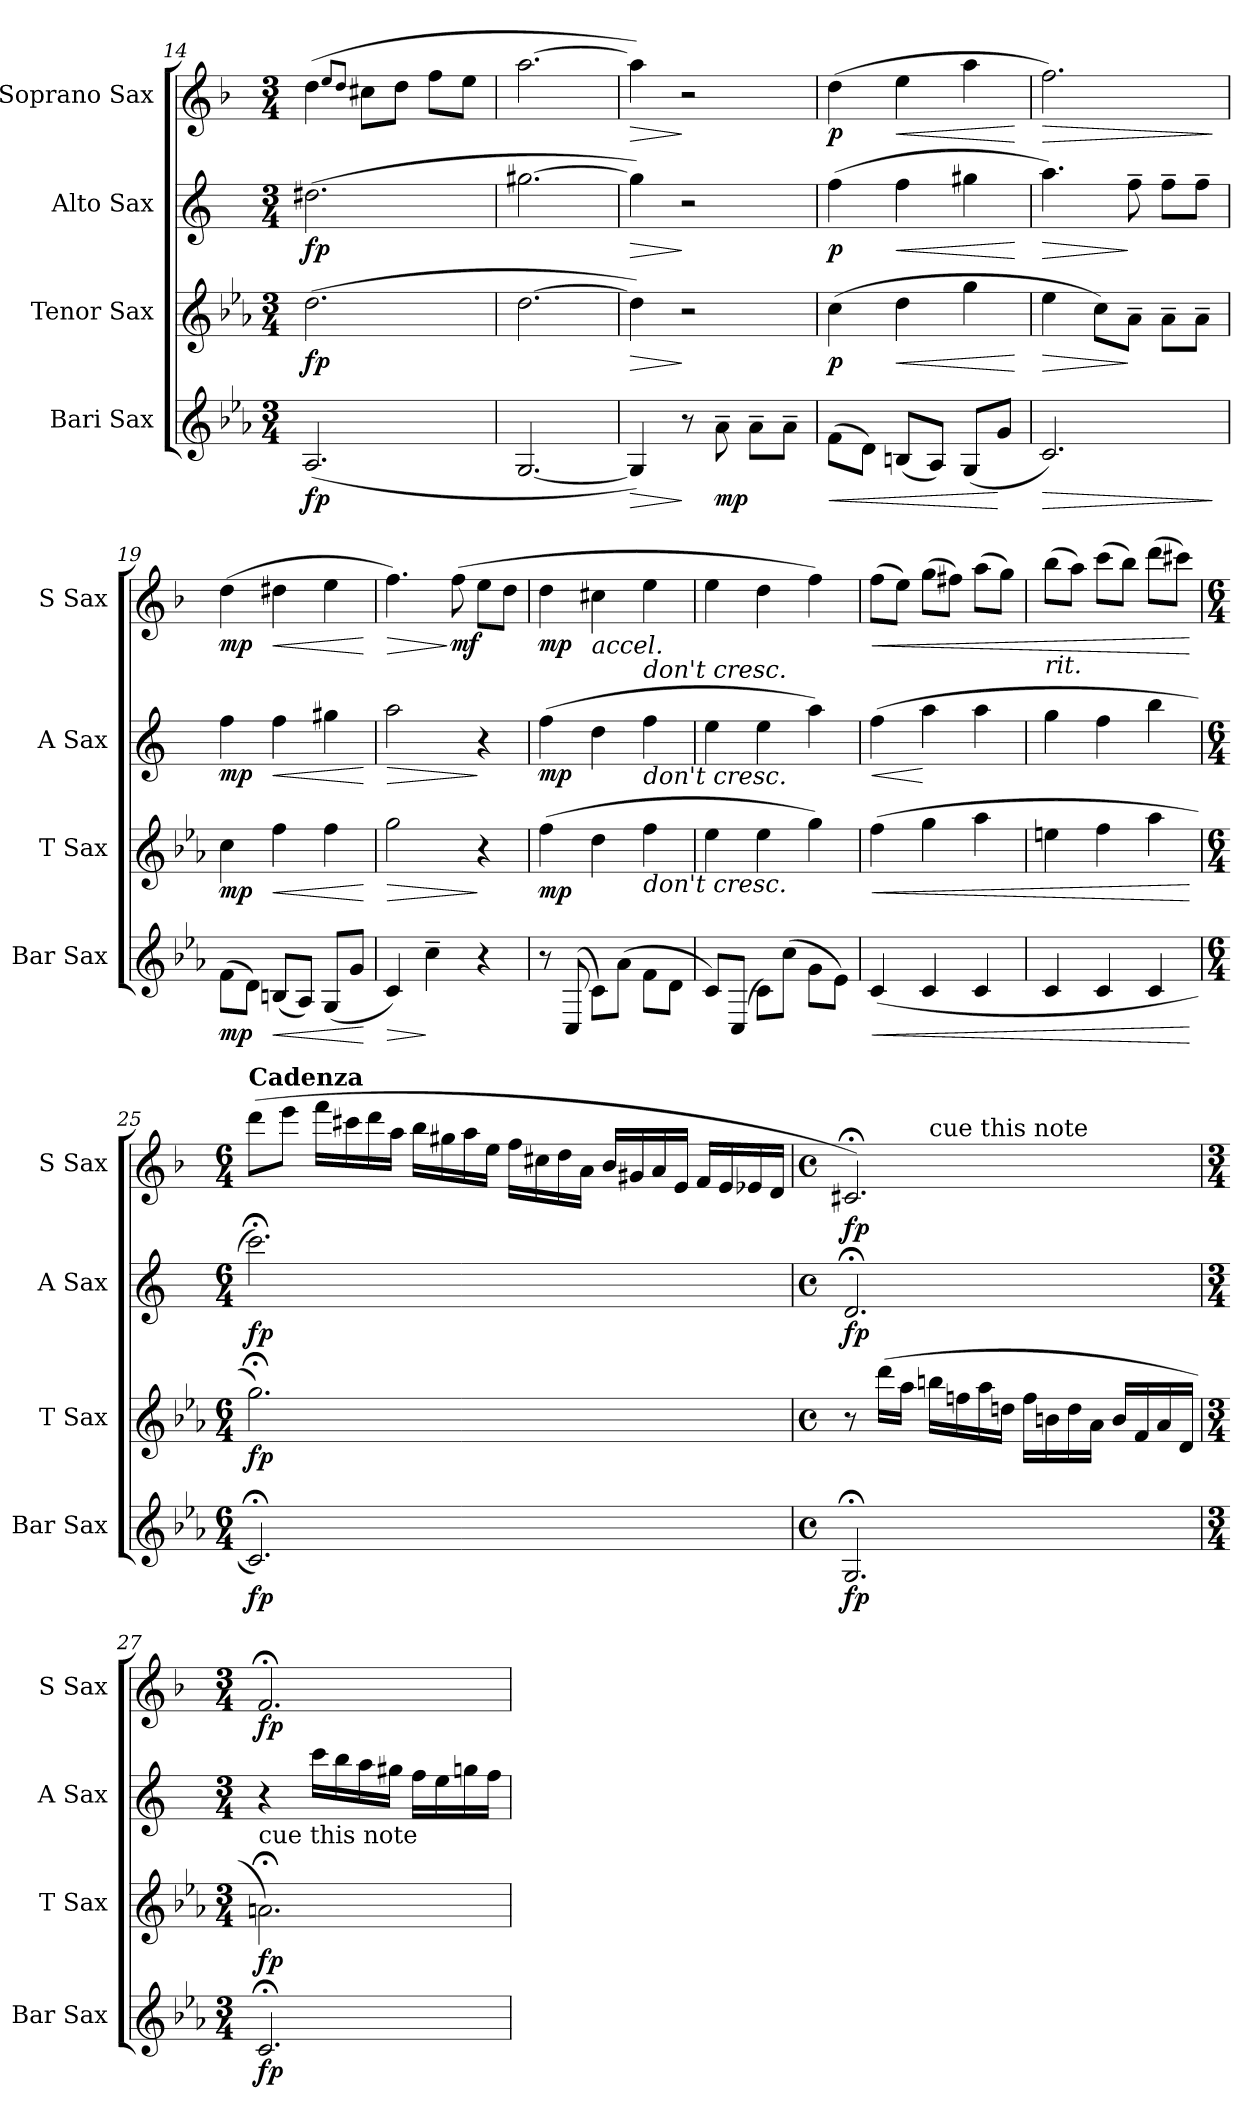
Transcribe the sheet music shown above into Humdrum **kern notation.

**kern	**dynam	**kern	**dynam	**kern	**dynam	**kern	**dynam
*part4	*part4	*part3	*part3	*part2	*part2	*part1	*part1
*staff4	*staff4	*staff3	*staff3	*staff2	*staff2	*staff1	*staff1
*I"Bari Sax	*	*I"Tenor Sax	*	*I"Alto Sax	*	*I"Soprano Sax	*
*I'Bar Sax	*	*I'T Sax	*	*I'A Sax	*	*I'S Sax	*
*clefG2	*	*clefG2	*	*clefG2	*	*clefG2	*
*ITrd12c21	*	*ITrd8c14	*	*ITrd5c9	*	*ITrd1c2	*
*k[b-e-a-]	*	*k[b-e-a-]	*	*k[b-e-a-]	*	*k[b-e-a-]	*
*E-:	*	*E-:	*	*E-:	*	*E-:	*
*M3/4	*	*M3/4	*	*M3/4	*	*M3/4	*
=14	=14	=14	=14	=14	=14	=14	=14
!	!LO:DY:b	!	!LO:DY:b	!	!LO:DY:b	!	!
(<2.AA-/	fp	(>2.d\	fp	(>2.f#X\	fp	(>4cc\	.
.	.	.	.	.	.	8qdd/L	.
.	.	.	.	.	.	8qcc/J	.
.	.	.	.	.	.	8bn\L	.
.	.	.	.	.	.	8cc\J	.
.	.	.	.	.	.	8ee-\L	.
.	.	.	.	.	.	8dd\J	.
=15	=15	=15	=15	=15	=15	=15	=15
[2.GG/	.	[2.d\	.	[2.bn\	.	[2.gg\	.
!!LO:PB:g=z
=16	=16	=16	=16	=16	=16	=16	=16
!	!LO:HP:b	!	!LO:HP:b	!	!LO:HP:b	!	!LO:HP:b
4GG/])	>	4d\])	>	4b\])	>	4gg\])	>
8r	]	2r	]	2r	]	2r	]
!	!LO:DY:b	!	!	!	!	!	!
8A-~>\	mp	.	.	.	.	.	.
8A-~>\L	.	.	.	.	.	.	.
8A-~>\J	.	.	.	.	.	.	.
=17	=17	=17	=17	=17	=17	=17	=17
!	!LO:HP:b	!	!LO:DY:b	!	!LO:DY:b	!	!LO:DY:b
(>8F\L	<	(>4c\	p	(>4a-\	p	(>4cc\	p
8D\J)	.	.	.	.	.	.	.
!	!	!	!LO:HP:b	!	!LO:HP:b	!	!LO:HP:b
(<8BBn/L	.	4d\	<	4a-\	<	4dd\	<
8AA-/J)	.	.	.	.	.	.	.
(<8GG/L	.	4g\	.	4bn\	.	4gg\	.
8G/J	[	.	.	.	.	.	.
.	.	.	[	.	[	.	[
=18	=18	=18	=18	=18	=18	=18	=18
!	!LO:HP:b	!	!LO:HP:b	!	!LO:HP:b	!	!LO:HP:b
2.C/)	>	4e-\	>	4.cc\)	>	2.ee-\)	>
.	.	8c\L)	.	.	.	.	.
.	.	8A-~>\J	]	8a-~>\	]	.	.
.	.	8A-~>\L	.	8a-~>\L	.	.	.
.	.	8A-~>\J	.	8a-~>\J	.	.	.
.	]	.	.	.	.	.	]
=19	=19	=19	=19	=19	=19	=19	=19
!	!LO:DY:b	!	!LO:DY:b	!	!LO:DY:b	!	!LO:DY:b
(>8F\L	mp	4c\	mp	4a-\	mp	(>4cc\	mp
8D\J)	.	.	.	.	.	.	.
!	!LO:HP:b	!	!LO:HP:b	!	!LO:HP:b	!	!LO:HP:b
(<8BBn/L	<	4f\	<	4a-\	<	4cc#X\	<
8AA-/J)	.	.	.	.	.	.	.
(<8GG/L	.	4f\	.	4bn\	.	4dd\	.
8G/J	.	.	.	.	.	.	.
.	[	.	[	.	[	.	[
=20	=20	=20	=20	=20	=20	=20	=20
!	!LO:HP:b	!	!LO:HP:b	!	!LO:HP:b	!	!LO:HP:b
4C/)	>	2g\	>	2cc\	>	4.ee-\)	>
4c~>\	]	.	.	.	.	.	.
!	!	!	!	!	!	!	!LO:DY:n=1:b
.	.	.	.	.	.	(>8ee-\	] mf
4r	.	4r	]	4r	]	8dd\L	.
.	.	.	.	.	.	8cc\J	.
=21	=21	=21	=21	=21	=21	=21	=21
!	!	!	!LO:DY:b	!	!LO:DY:b	!	!LO:DY:b
8r	.	(>4f\	mp	(>4a-\	mp	4cc\	mp
(8CC/	.	.	.	.	.	.	.
!	!	!	!	!	!	!LO:TX:b:i:t=accel.	!
8C\L)	.	4d\	.	4f\	.	4bn\	.
(>8A-\J	.	.	.	.	.	.	.
!	!	!	!	!	!	!LO:TX:b:i:t=don't cresc.	!
!	!	!	!	!LO:TX:b:i:t=don't cresc.	!	!	!
!	!	!LO:TX:b:i:t=don't cresc.	!	!	!	!	!
8F\L	.	4f\	.	4a-\	.	4dd\	.
8D\J	.	.	.	.	.	.	.
=22	=22	=22	=22	=22	=22	=22	=22
8C/L)	.	4e-\	.	4g\	.	4dd\	.
(8CC/J	.	.	.	.	.	.	.
8C\L)	.	4e-\	.	4g\	.	4cc\	.
(>8c\J	.	.	.	.	.	.	.
8G\L	.	4g\)	.	4cc\)	.	4ee-\)	.
8E-\J)	.	.	.	.	.	.	.
=23	=23	=23	=23	=23	=23	=23	=23
!	!LO:HP:b	!	!LO:HP:b	!	!LO:HP:b	!	!LO:HP:b
(4C/	<	(>4f\	<	(>4a-\	<	(>8ee-\L	<
.	.	.	.	.	.	8dd\J)	.
4C/	.	4g\	.	4cc\	[	(>8ff\L	.
.	.	.	.	.	.	8een\J)	.
4C/	.	4a-\	.	4cc\	.	(>8gg\L	.
.	.	.	.	.	.	8ff\J)	.
=24	=24	=24	=24	=24	=24	=24	=24
!	!	!	!	!	!	!LO:TX:b:i:t=rit.	!
4C/	.	4en\	.	4b-\	.	(>8aa-\L	.
.	.	.	.	.	.	8gg\J)	.
4C/	.	4f\	.	4a-\	.	(>8bb-\L	.
.	.	.	.	.	.	8aa-\J)	.
4C/	.	4a-\	.	4dd\	.	(>8ccc\L	.
.	.	.	.	.	.	8bbn\J)	.
.	[	.	[	.	.	.	[
!!LO:LB:g=z
=25	=25	=25	=25	=25	=25	=25	=25
*M6/4	*	*M6/4	*	*M6/4	*	*M6/4	*
!	!	!	!	!	!	!LO:TX:a:B:t=Cadenza	!
!	!LO:DY:b	!	!LO:DY:b	!	!LO:DY:b	!	!
2.C;</)	fp	2.g;<\)	fp	2.ee-;<\)	fp	(>8ccc\L	.
.	.	.	.	.	.	8ddd\J	.
.	.	.	.	.	.	16eee-\LL	.
.	.	.	.	.	.	16bbn\	.
.	.	.	.	.	.	16ccc\	.
.	.	.	.	.	.	16gg\JJ	.
.	.	.	.	.	.	16aa-\LL	.
.	.	.	.	.	.	16ff#X\	.
.	.	.	.	.	.	16gg\	.
.	.	.	.	.	.	16dd\JJ	.
2.ryy	.	2.ryy	.	2.ryy	.	16ee-\LL	.
.	.	.	.	.	.	16bn\	.
.	.	.	.	.	.	16cc\	.
.	.	.	.	.	.	16g\JJ	.
.	.	.	.	.	.	16a-/LL	.
.	.	.	.	.	.	16f#X/	.
.	.	.	.	.	.	16g/	.
.	.	.	.	.	.	16d/JJ	.
.	.	.	.	.	.	16e-/LL	.
.	.	.	.	.	.	16d/	.
.	.	.	.	.	.	16d-X/	.
.	.	.	.	.	.	16c/JJ	.
=26	=26	=26	=26	=26	=26	=26	=26
*M4/4	*	*M4/4	*	*M4/4	*	*M4/4	*
*met(c)	*	*met(c)	*	*met(c)	*	*met(c)	*
!	!	!	!	!	!	!LO:TX:a:B:t=Cadenza	!
!	!LO:DY:b	!	!	!	!LO:DY:b	!	!LO:DY:b
*	*	*	*	*	*	*^	*
2.GG;</	fp	8r	.	2.F;</	fp	2.Bn;</)	4ryy	fp
.	.	(>16dd\LL	.	.	.	.	.	.
.	.	16a-\JJ	.	.	.	.	.	.
!	!	!	!	!	!	!	!LO:TX:a:t=cue this note	!
.	.	16bn\LL	.	.	.	.	2.ryy	.
.	.	16fn\	.	.	.	.	.	.
.	.	16a-\	.	.	.	.	.	.
.	.	16dn\JJ	.	.	.	.	.	.
.	.	16f\LL	.	.	.	.	.	.
.	.	16Bn\	.	.	.	.	.	.
.	.	16d\	.	.	.	.	.	.
.	.	16A-\JJ	.	.	.	.	.	.
4ryy	.	16B/LL	.	4ryy	.	4ryy	.	.
.	.	16F/	.	.	.	.	.	.
.	.	16A-/	.	.	.	.	.	.
.	.	16D/JJ	.	.	.	.	.	.
*	*	*	*	*	*	*v	*v	*
=27	=27	=27	=27	=27	=27	=27	=27
*M3/4	*	*M3/4	*	*M3/4	*	*M3/4	*
*	*	*	*	*	*	*^	*
!	!	!	!	!	!	!LO:TX:a:B:t=Cadenza	!	!
!	!	!LO:TX:a:t=cue this note	!	!	!	!	!	!
!	!LO:DY:b	!	!LO:DY:b	!	!	!	!	!LO:DY:b
*	*	*	*	*	*	*v	*v	*
2.C;</	fp	2.An;<\)	fp	4r	.	2.e-;</	fp
.	.	.	.	16ee-\LL	.	.	.
.	.	.	.	16dd\	.	.	.
.	.	.	.	16cc\	.	.	.
.	.	.	.	16bn\JJ	.	.	.
.	.	.	.	16a-\LL	.	.	.
.	.	.	.	16g\	.	.	.
.	.	.	.	16b-X\	.	.	.
.	.	.	.	16a-\JJ	.	.	.
=	=	=	=	=	=	=	=
*-	*-	*-	*-	*-	*-	*-	*-
